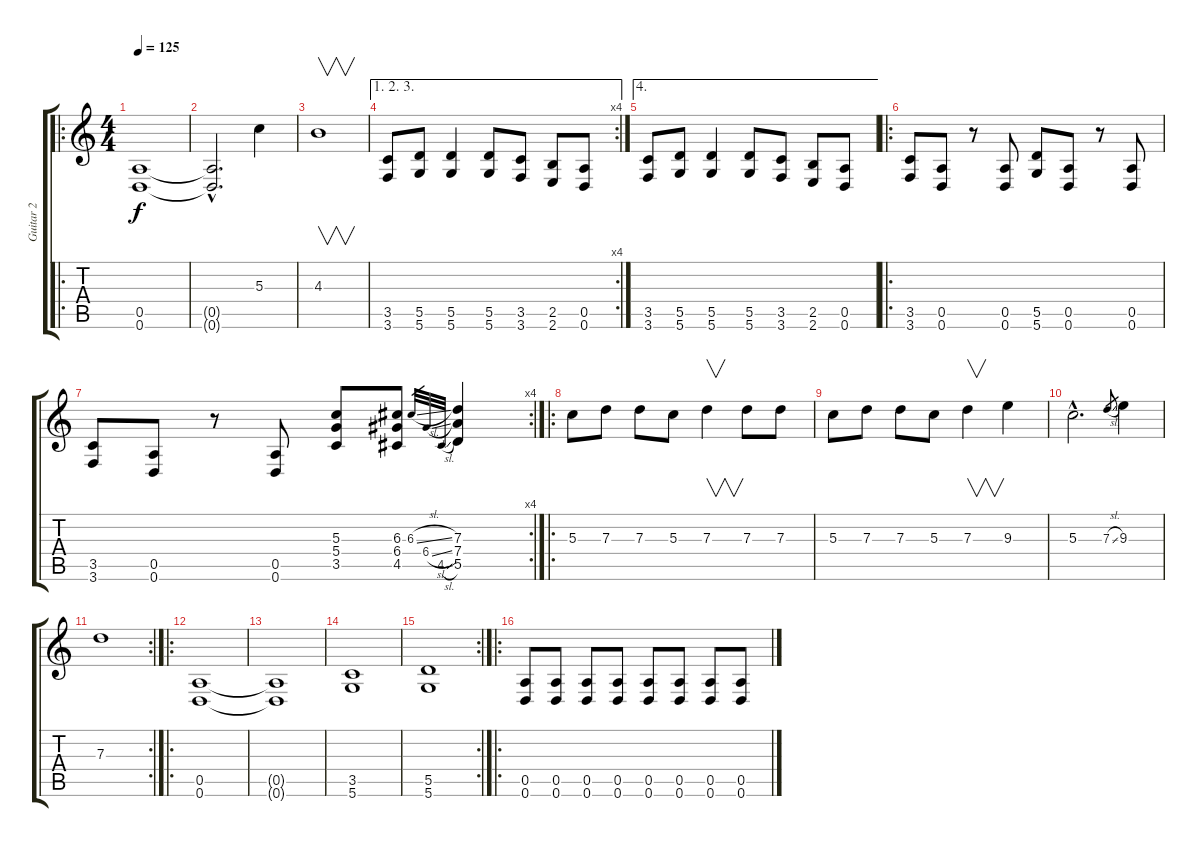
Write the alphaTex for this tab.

\track ("Guitar 2" "Guitar 2") {instrument overdrivenguitar}
\staff {score tabs}
\tuning (E4 B3 G3 D3 A2 D2) {hide}
\ro
\ts (4 4)
\tempo 125
\clef g2
\ks c
(0.5 0.6).1{dy f instrument overdrivenguitar} |
(0.5{hac t} 0.6{hac t}).2{d} 5.3.4 |
4.3.1{v} |
\ae (1 2 3)
\rc 4
(3.5 3.6).8 (5.5 5.6).8 (5.5 5.6).4 (5.5 5.6).8 (3.5 3.6).8 (2.5 2.6).8 (0.5 0.6).8 |
\ae 4
(3.5 3.6).8 (5.5 5.6).8 (5.5 5.6).4 (5.5 5.6).8 (3.5 3.6).8 (2.5 2.6).8 (0.5 0.6).8 |
\ro
(3.5 3.6).8 (0.5 0.6).8 r.8 (0.5 0.6).8 (5.5 5.6).8 (0.5 0.6).8 r.8 (0.5 0.6).8 |
\rc 4
(3.5 3.6).8 (0.5 0.6).8 r.8 (0.5 0.6).8 (5.3 5.4 3.5).8 (6.3 6.4 4.5).8 6.3{sl}.32{gr} 6.4{sl}.32{gr} 4.5{sl}.32{gr} (7.3 7.4 5.5).4 |
\ro
5.3.8 7.3.8 7.3.8 5.3.8 7.3.4{v} 7.3.8 7.3.8 |
5.3.8 7.3.8 7.3.8 5.3.8 7.3.4{v} 9.3.4 |
5.3{hac}.2{d} 7.3{sl}.8{gr} 9.3.4 |
\rc 2
7.3.1 |
\ro
(0.5 0.6).1 |
(0.5{t} 0.6{t}).1 |
(3.5 5.6).1 |
\rc 2
(5.5 5.6).1 |
\ro
(0.5 0.6).8 (0.5 0.6).8 (0.5 0.6).8 (0.5 0.6).8 (0.5 0.6).8 (0.5 0.6).8 (0.5 0.6).8 (0.5 0.6).8
